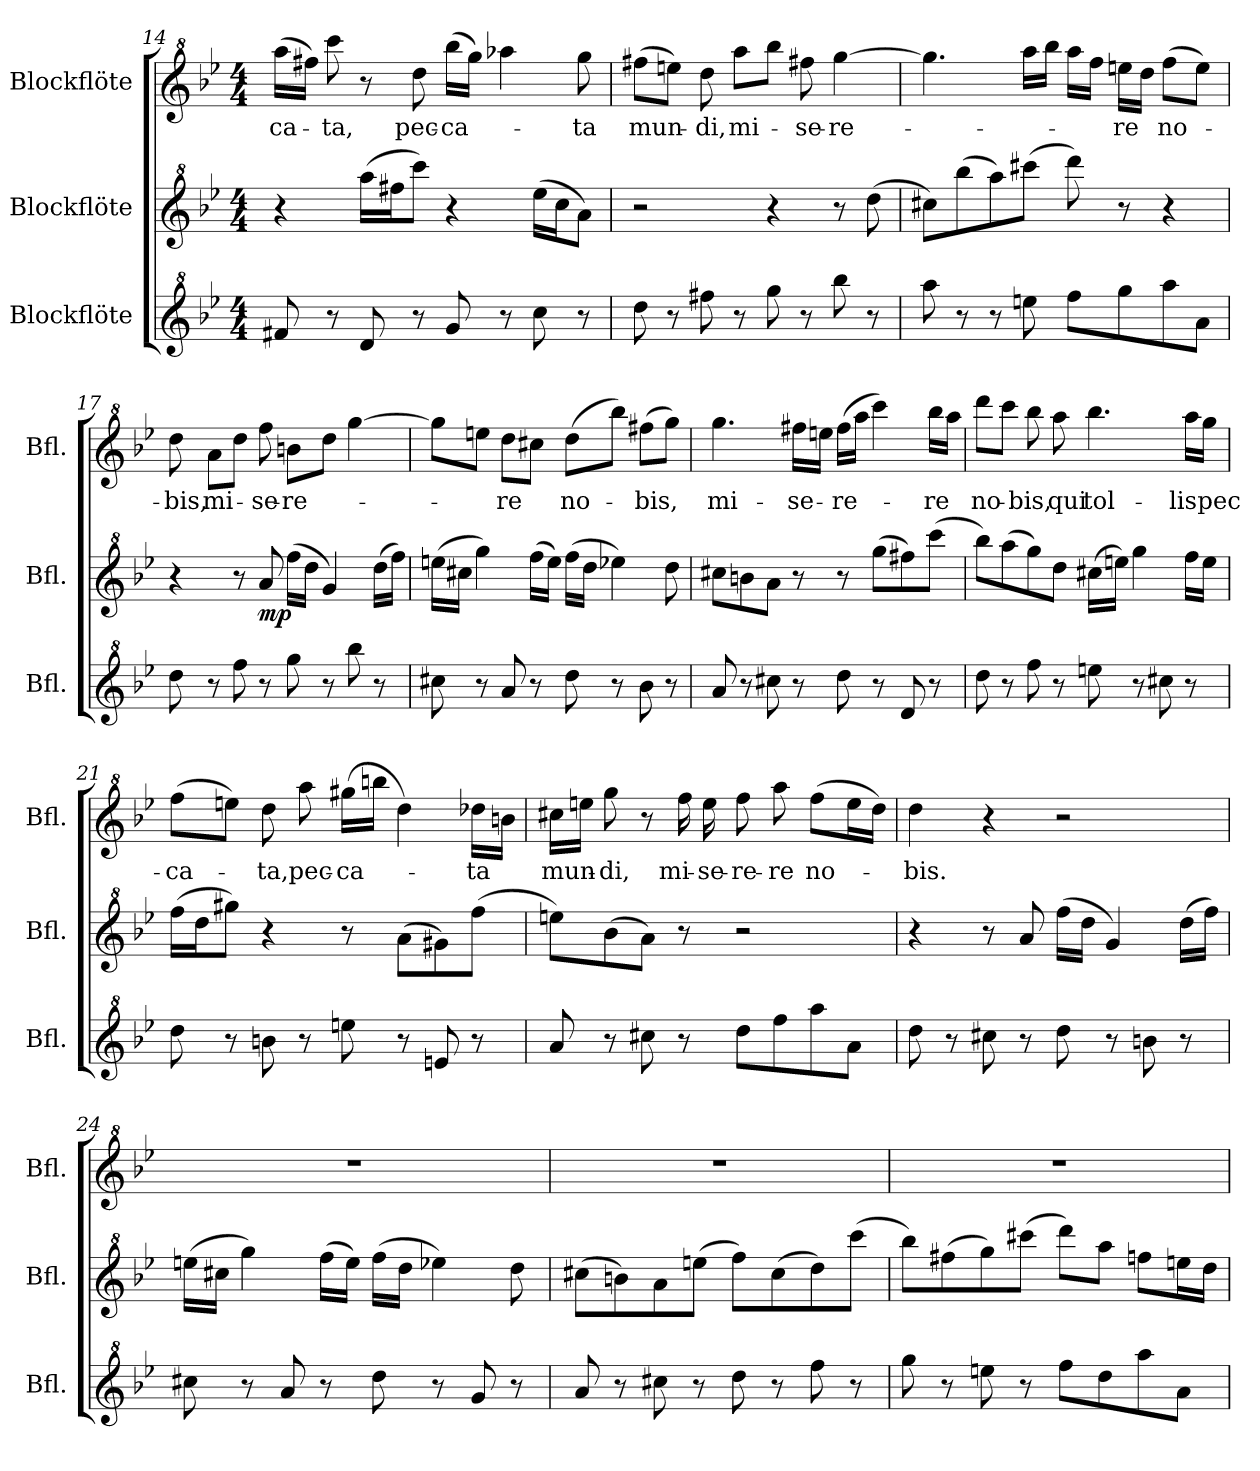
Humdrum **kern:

**kern	**kern	**dynam	**kern	**text
*part3	*part2	*part2	*part1	*part1
*staff3	*staff2	*staff2	*staff1	*staff1
*I"Blockflöte	*I"Blockflöte	*	*I"Blockflöte	*
*I'Bfl.	*I'Bfl.	*	*I'Bfl.	*
*clefG^2	*clefG^2	*	*clefG^2	*
*k[b-e-]	*k[b-e-]	*	*k[b-e-]	*
*M4/4	*M4/4	*	*M4/4	*
=14	=14	=14	=14	=14
!	!	!	!	!LO:LY:b
8ff#X/	4r	.	(>16aaa\LL	-ca-
.	.	.	16fff#X\JJ)	.
!	!	!	!	!LO:LY:b
8r	.	.	8cccc\	-ta,
8dd/	(>16aaa\LL	.	8r	.
.	16fff#X\J	.	.	.
!	!	!	!	!LO:LY:b
8r	8cccc\J)	.	8ddd\	pec-
!	!	!	!	!LO:LY:b
8gg/	4r	.	(>16bbb-\LL	-ca-
.	.	.	16ggg\JJ)	.
8r	.	.	4aaa-X\	.
8ccc\	(>16eee-\LL	.	.	.
.	16ccc\J	.	.	.
!	!	!	!	!LO:LY:b
8r	8aa\J)	.	8ggg\	-ta
=15	=15	=15	=15	=15
!	!	!	!	!LO:LY:b
8ddd\	2r	.	(>8fff#X\L	mun-
8r	.	.	8eeen\J)	.
!	!	!	!	!LO:LY:b
8fff#X\	.	.	8ddd\	-di,
!	!	!	!	!LO:LY:b
8r	.	.	8aaa\L	mi-
8ggg\	4r	.	8bbb-\J	.
!	!	!	!	!LO:LY:b
8r	.	.	8fff#X\	-se-
!	!	!	!	!LO:LY:b
8bbb-\	8r	.	[4ggg\	-re-
8r	(>8ddd\	.	.	.
!!LO:LB:g=z
=16	=16	=16	=16	=16
8aaa\	8ccc#X\L)	.	4.ggg\]	.
8r	(>8bbb-\	.	.	.
8r	8aaa\)	.	.	.
8eeen\	(>8cccc#X\J	.	16aaa\LL	.
.	.	.	16bbb-\JJ	.
8fff\L	8dddd\)	.	16aaa\LL	.
.	.	.	16fff\JJ	.
!	!	!	!	!LO:LY:b
8ggg\	8r	.	16eeen\LL	-re
.	.	.	16ddd\JJ	.
!	!	!	!	!LO:LY:b
8aaa\	4r	.	(>8fff\L	no-
8aa\J	.	.	8eee\J)	.
=17	=17	=17	=17	=17
!	!	!	!	!LO:LY:b
8ddd\	4r	.	8ddd\	-bis,
!	!	!	!	!LO:LY:b
8r	.	.	8aa\L	mi-
8fff\	8r	.	8ddd\J	.
!	!	!LO:DY:b	!	!LO:LY:b
8r	8aa/	mp	8fff\	-se-
!	!	!	!	!LO:LY:b
8ggg\	(>16fff\LL	.	8bbn\L	-re-
.	16ddd\JJ	.	.	.
8r	4gg/)	.	8ddd\J	.
8bbb-\	.	.	[4ggg\	.
8r	(>16ddd\LL	.	.	.
.	16fff\JJ)	.	.	.
=18	=18	=18	=18	=18
8ccc#X\	(>16eeen\LL	.	8ggg\L]	.
.	16ccc#X\JJ	.	.	.
8r	4ggg\)	.	8eeen\J	.
!	!	!	!	!LO:LY:b
8aa/	.	.	8ddd\L	-re
8r	(>16fff\LL	.	8ccc#X\J	.
.	16eee\JJ)	.	.	.
!	!	!	!	!LO:LY:b
8ddd\	(>16fff\LL	.	(>8ddd\L	no-
.	16ddd\JJ	.	.	.
8r	4eee-X\)	.	8bbb-\J)	.
!	!	!	!	!LO:LY:b
8bb-\	.	.	(>8fff#X\L	-bis,
8r	8ddd\	.	8ggg\J)	.
!!LO:LB:g=z
=19	=19	=19	=19	=19
!	!	!	!	!LO:LY:b
8aa/	8ccc#X\L	.	4.ggg\	mi-
8r	8bbn\	.	.	.
8ccc#X\	8aa\J	.	.	.
!	!	!	!	!LO:LY:b
8r	8r	.	16fff#X\LL	-se-
.	.	.	16eeen\JJ	.
!	!	!	!	!LO:LY:b
8ddd\	8r	.	(>16fff#\LL	-re-
.	.	.	16aaa\JJ	.
8r	(>8ggg\L	.	4cccc\)	.
8dd/	8fff#X\)	.	.	.
!	!	!	!	!LO:LY:b
8r	(>8cccc\J	.	16bbb-\LL	-re
.	.	.	16aaa\JJ	.
=20	=20	=20	=20	=20
!	!	!	!	!LO:LY:b
8ddd\	8bbb-\L)	.	8dddd\L	no-
8r	(>8aaa\	.	8cccc\J	.
!	!	!	!	!LO:LY:b
8fff\	8ggg\)	.	8bbb-\	-bis,
!	!	!	!	!LO:LY:b
8r	8ddd\J	.	8aaa\	qui
!	!	!	!	!LO:LY:b
8eeen\	(>16ccc#X\LL	.	4.bbb-\	tol-
.	16eeen\JJ)	.	.	.
8r	4ggg\	.	.	.
8ccc#X\	.	.	.	.
!	!	!	!	!LO:LY:b
8r	16fff\LL	.	16aaa\LL	-lis
!	!	!	!	!LO:LY:b
.	16eee\JJ	.	16ggg\JJ	pec-
!!LO:LB:g=z
=21	=21	=21	=21	=21
!	!	!	!	!LO:LY:b
8ddd\	(>16fff\LL	.	(>8fff\L	-ca-
.	16ddd\J	.	.	.
8r	8ggg#X\J)	.	8eeen\J)	.
!	!	!	!	!LO:LY:b
8bbn\	4r	.	8ddd\	-ta,
!	!	!	!	!LO:LY:b
8r	.	.	8aaa\	pec-
!	!	!	!	!LO:LY:b
8eeen\	8r	.	(>16ggg#X\LL	-ca-
.	.	.	16bbbn\JJ	.
8r	(>8aa\L	.	4ddd\)	.
8een/	8gg#X\)	.	.	.
!	!	!	!	!LO:LY:b
8r	(>8fff\J	.	16ddd-X\LL	-ta
.	.	.	16bbn\JJ	.
=22	=22	=22	=22	=22
!	!	!	!	!LO:LY:b
8aa/	8eeen\L)	.	16ccc#X\LL	mun-
.	.	.	16eeen\JJ	.
!	!	!	!	!LO:LY:b
8r	(>8bb-\	.	8ggg\	-di,
8ccc#X\	8aa\J)	.	8r	.
!	!	!	!	!LO:LY:b
8r	8r	.	16fff\	mi-
!	!	!	!	!LO:LY:b
.	.	.	16eee\	se-
!	!	!	!	!LO:LY:b
8ddd\L	2r	.	8fff\	-re-
!	!	!	!	!LO:LY:b
8fff\	.	.	8aaa\	-re
!	!	!	!	!LO:LY:b
8aaa\	.	.	(>8fff\L	no-
8aa\J	.	.	16eee\L	.
.	.	.	16ddd\JJ)	.
=23	=23	=23	=23	=23
!	!	!	!	!LO:LY:b
8ddd\	4r	.	4ddd\	-bis.
8r	.	.	.	.
8ccc#X\	8r	.	4r	.
8r	8aa/	.	.	.
8ddd\	(>16fff\LL	.	2r	.
.	16ddd\JJ	.	.	.
8r	4gg/)	.	.	.
8bbn\	.	.	.	.
8r	(>16ddd\LL	.	.	.
.	16fff\JJ)	.	.	.
!!LO:PB:g=z
=24	=24	=24	=24	=24
8ccc#X\	(>16eeen\LL	.	1r	.
.	16ccc#X\JJ	.	.	.
8r	4ggg\)	.	.	.
8aa/	.	.	.	.
8r	(>16fff\LL	.	.	.
.	16eee\JJ)	.	.	.
8ddd\	(>16fff\LL	.	.	.
.	16ddd\JJ	.	.	.
8r	4eee-X\)	.	.	.
8gg/	.	.	.	.
8r	8ddd\	.	.	.
=25	=25	=25	=25	=25
8aa/	(>8ccc#X\L	.	1r	.
8r	8bbn\)	.	.	.
8ccc#X\	8aa\	.	.	.
8r	(>8eeen\J	.	.	.
8ddd\	8fff\L)	.	.	.
8r	(>8ccc#\	.	.	.
8fff\	8ddd\)	.	.	.
8r	(>8cccc\J	.	.	.
=26	=26	=26	=26	=26
8ggg\	8bbb-\L)	.	1r	.
8r	(>8fff#X\	.	.	.
8eeen\	8ggg\)	.	.	.
8r	(>8cccc#X\J	.	.	.
8fff\L	8dddd\L)	.	.	.
8ddd\	8aaa\J	.	.	.
8aaa\	8fffn\L	.	.	.
8aa\J	16eeen\L	.	.	.
.	16ddd\JJ	.	.	.
=	=	=	=	=
*-	*-	*-	*-	*-
